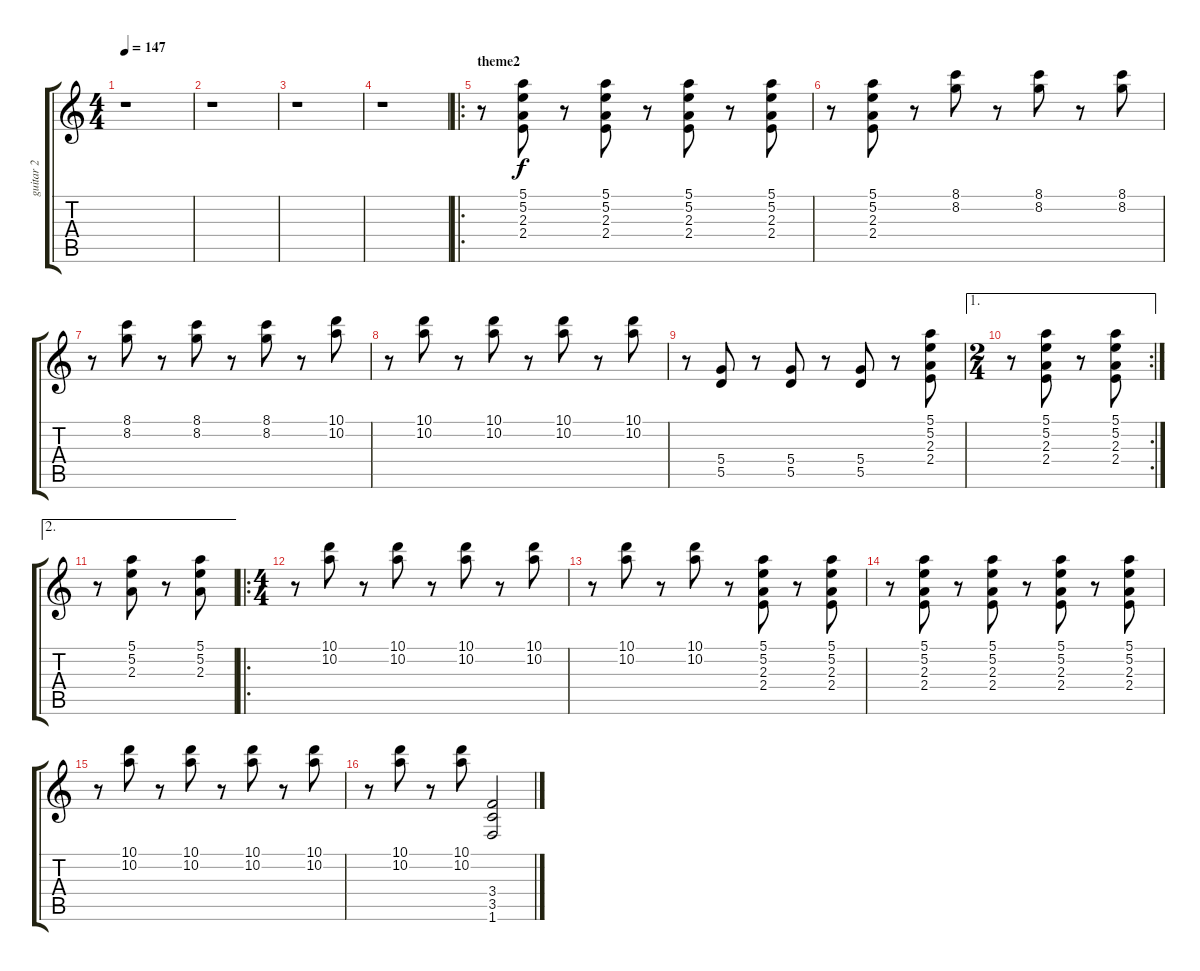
\track ("guitar 2" "guitar 2") {instrument distortionguitar}
\staff {score tabs}
\tuning (E4 B3 G3 D3 A2 E2) {hide}
\ts (4 4)
\tempo 147
\clef g2
\ks c
r.1{dy f} |
r.1 |
r.1 |
r.1 |
\ro
\section ("" "theme2")
r.8{volume 16} (5.1 5.2 2.3 2.4).8 r.8 (5.1 5.2 2.3 2.4).8 r.8 (5.1 5.2 2.3 2.4).8 r.8 (5.1 5.2 2.3 2.4).8 |
r.8 (5.1 5.2 2.3 2.4).8 r.8 (8.1 8.2).8 r.8 (8.1 8.2).8 r.8 (8.1 8.2).8 |
r.8 (8.1 8.2).8 r.8 (8.1 8.2).8 r.8 (8.1 8.2).8 r.8 (10.1 10.2).8 |
r.8 (10.1 10.2).8 r.8 (10.1 10.2).8 r.8 (10.1 10.2).8 r.8 (10.1 10.2).8 |
r.8 (5.4 5.5).8 r.8 (5.4 5.5).8 r.8 (5.4 5.5).8 r.8 (5.1 5.2 2.3 2.4).8 |
\ae 1
\rc 2
\ts (2 4)
r.8 (5.1 5.2 2.3 2.4).8 r.8 (5.1 5.2 2.3 2.4).8 |
\ae 2
r.8 (5.1 5.2 2.3).8 r.8 (5.1 5.2 2.3).8 |
\ro
\ts (4 4)
r.8 (10.1 10.2).8 r.8 (10.1 10.2).8 r.8 (10.1 10.2).8 r.8 (10.1 10.2).8 |
r.8 (10.1 10.2).8 r.8 (10.1 10.2).8 r.8 (5.1 5.2 2.3 2.4).8 r.8 (5.1 5.2 2.3 2.4).8 |
r.8 (5.1 5.2 2.3 2.4).8 r.8 (5.1 5.2 2.3 2.4).8 r.8 (5.1 5.2 2.3 2.4).8 r.8 (5.1 5.2 2.3 2.4).8 |
r.8 (10.1 10.2).8 r.8 (10.1 10.2).8 r.8 (10.1 10.2).8 r.8 (10.1 10.2).8 |
r.8 (10.1 10.2).8 r.8 (10.1 10.2).8 (3.4 3.5 1.6).2
